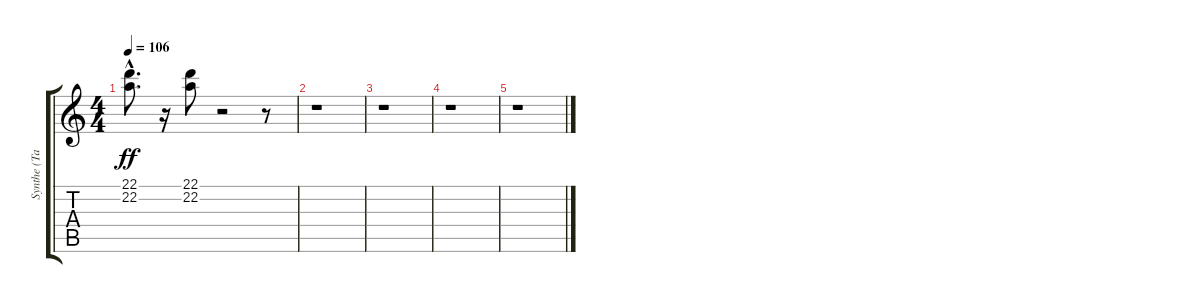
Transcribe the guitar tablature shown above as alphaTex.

\track ("Synthe (Taylor)" "Synthe (Ta") {instrument rockorgan}
\staff {score tabs}
\tuning (E4 B3 G3 D3 A2 E2) {hide}
\ts (4 4)
\tempo 106
\clef g2
\ks c
(22.1{hac} 22.2{hac}).8{d dy ff} r.16 (22.1 22.2).8 r.2 r.8 |
r.1 |
r.1 |
r.1 |
r.1
